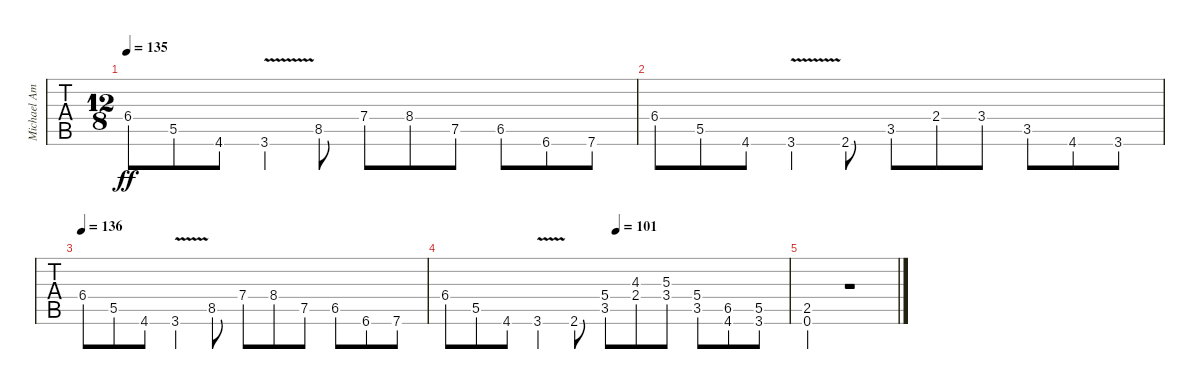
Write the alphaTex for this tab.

\track ("Michael Amott" "Michael Am") {instrument distortionguitar}
\staff {tabs}
\tuning (B3 Gb3 D3 A2 E2 B1) {hide}
\ts (12 8)
\tempo 135
\clef g2
\ks c
6.4.8{dy ff} 5.5.8 4.6.8 3.6{v}.4 8.5.8 7.4.8 8.4.8 7.5.8 6.5.8 6.6.8 7.6.8 |
6.4.8 5.5.8 4.6.8 3.6{v}.4 2.6.8 3.5.8 2.4.8 3.4.8 3.5.8 4.6.8 3.6.8 |
\tempo 136
6.4.8 5.5.8 4.6.8 3.6{v}.4 8.5.8 7.4.8 8.4.8 7.5.8 6.5.8 6.6.8 7.6.8 |
\tempo (101 0.5)
6.4.8 5.5.8 4.6.8 3.6{v}.4 2.6.8 (5.4 3.5).8 (4.3 2.4).8 (5.3 3.4).8 (5.4 3.5).8 (6.5 4.6).8 (5.5 3.6).8 |
(2.5 0.6).2 r.1
